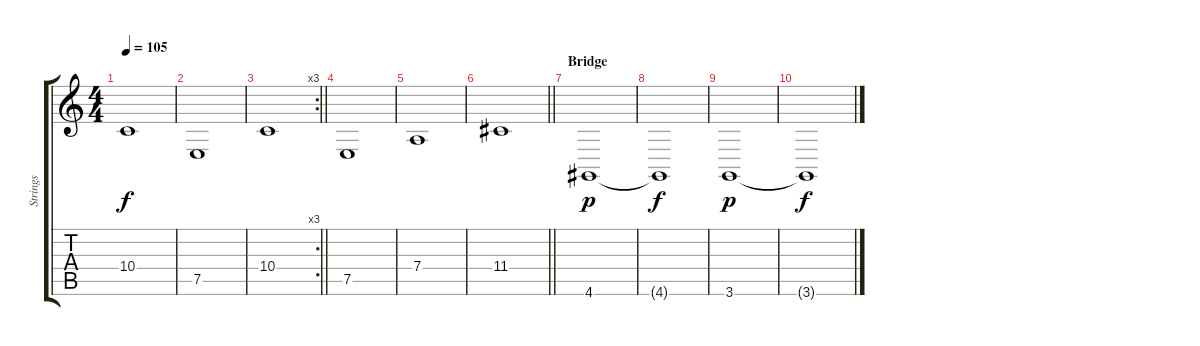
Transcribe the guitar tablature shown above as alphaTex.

\track ("Strings" "Strings") {instrument stringensemble2}
\staff {score tabs}
\tuning (E4 B3 G3 D3 A2 E2) {hide}
\ts (4 4)
\tempo 105
\clef g2
\ks c
10.4.1{dy f} |
7.5.1 |
\rc 3
\barLineRight lightlight
10.4.1 |
7.5.1 |
7.4.1 |
\barLineRight lightlight
11.4.1 |
\section ("" "Bridge")
4.6.1{dy p} |
4.6{t}.1{dy f} |
3.6.1{dy p} |
3.6{t}.1{dy f}
